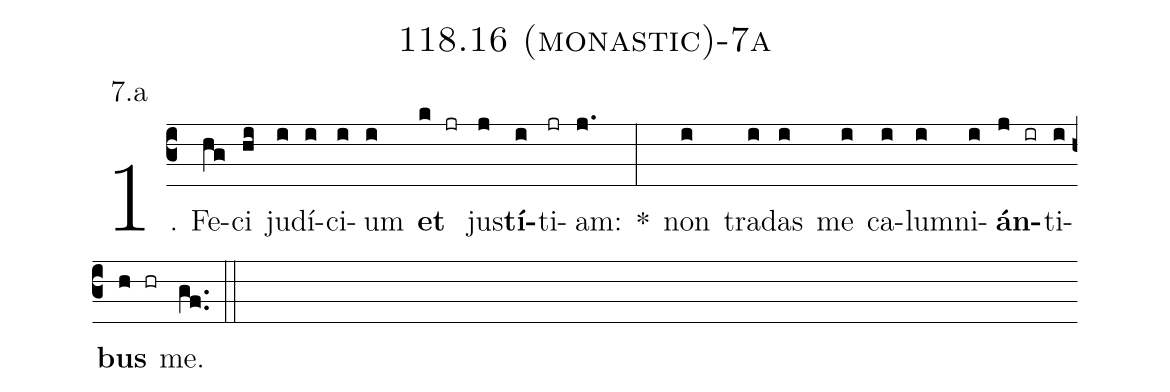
name: 118.16 (monastic)-7a;
annotation: 7.a;
%%
(c3)1. Fe(hg)ci(hi) ju(i)dí(i)ci(i)um(i) <b>et</b>(k jr) jus(j)<b>tí</b>(i)ti(jr)am:(j.) *(:) non(i) tra(i)das(i) me(i) ca(i)lum(i)ni(i)<b>án</b>(j ir)ti(i)<b>bus</b>(h hr) me.(gf..) (::)
